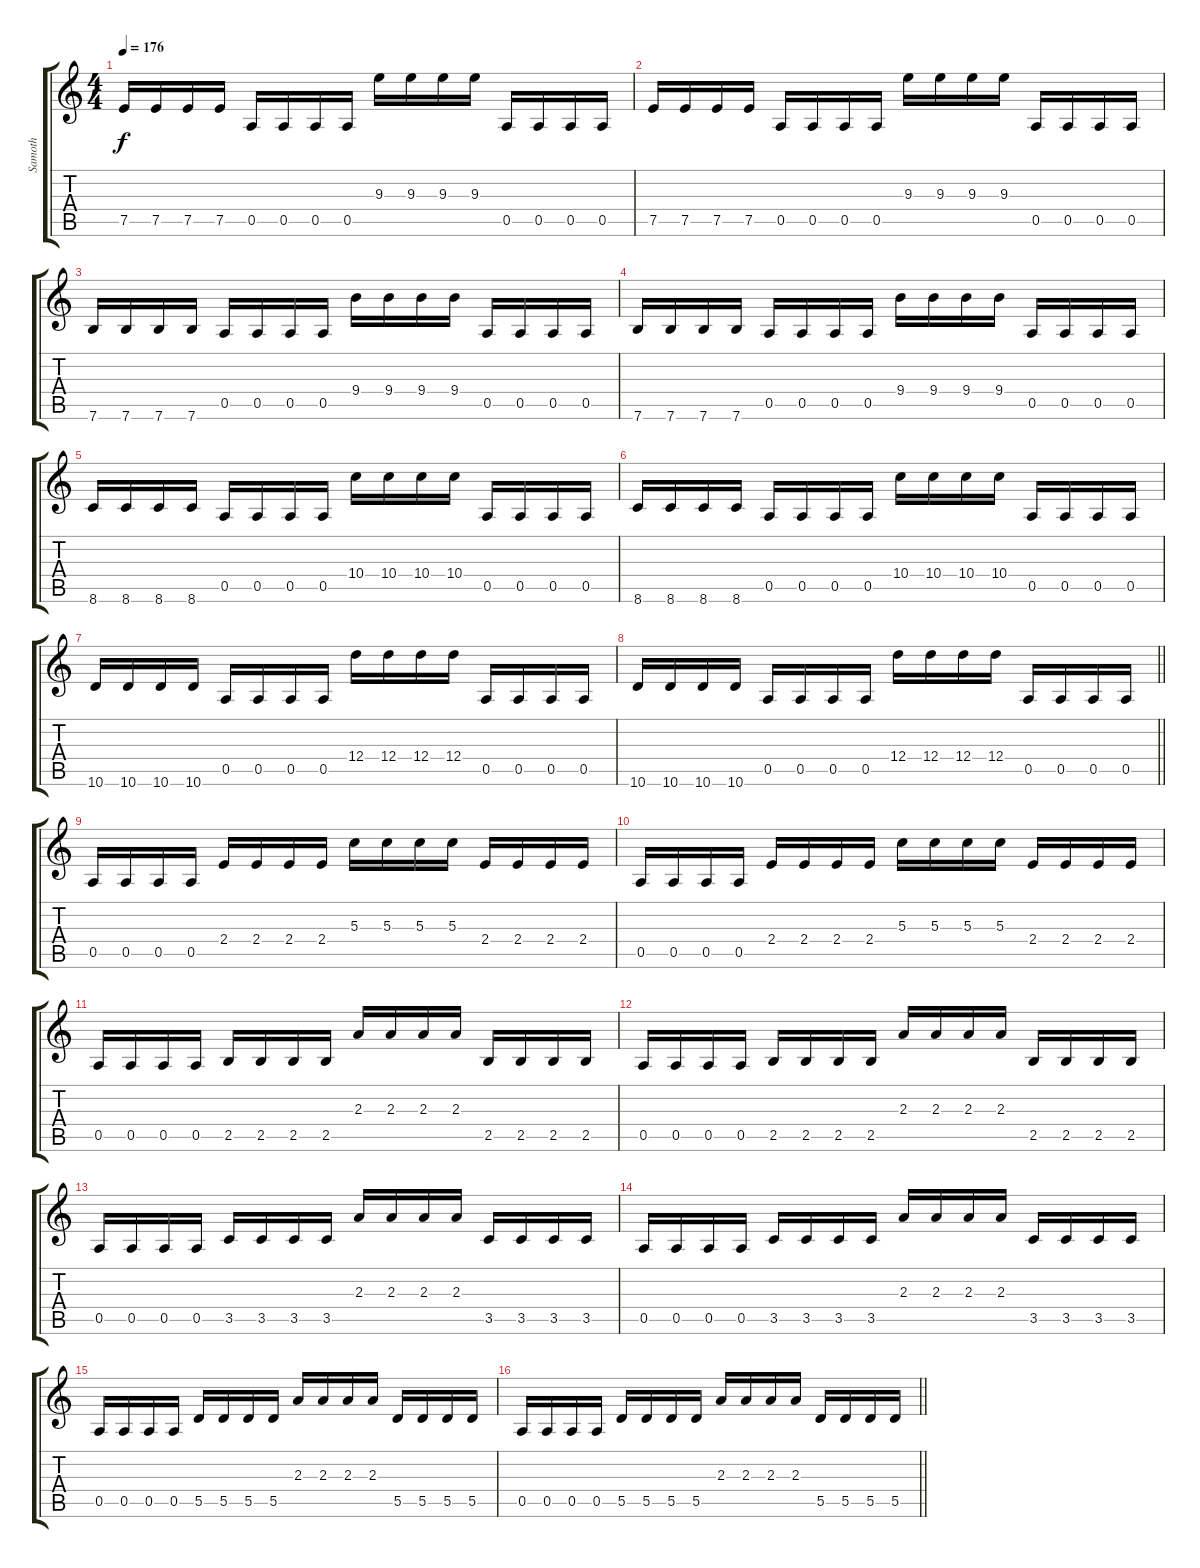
\track ("Samoth" "Samoth") {instrument overdrivenguitar}
\staff {score tabs}
\tuning (E4 B3 G3 D3 A2 E2) {hide}
\ts (4 4)
\section ("" "")
\tempo 176
\clef g2
\ks c
7.5.16{dy f} 7.5.16 7.5.16 7.5.16 0.5.16 0.5.16 0.5.16 0.5.16 9.3.16 9.3.16 9.3.16 9.3.16 0.5.16 0.5.16 0.5.16 0.5.16 |
7.5.16 7.5.16 7.5.16 7.5.16 0.5.16 0.5.16 0.5.16 0.5.16 9.3.16 9.3.16 9.3.16 9.3.16 0.5.16 0.5.16 0.5.16 0.5.16 |
7.6.16 7.6.16 7.6.16 7.6.16 0.5.16 0.5.16 0.5.16 0.5.16 9.4.16 9.4.16 9.4.16 9.4.16 0.5.16 0.5.16 0.5.16 0.5.16 |
7.6.16 7.6.16 7.6.16 7.6.16 0.5.16 0.5.16 0.5.16 0.5.16 9.4.16 9.4.16 9.4.16 9.4.16 0.5.16 0.5.16 0.5.16 0.5.16 |
8.6.16 8.6.16 8.6.16 8.6.16 0.5.16 0.5.16 0.5.16 0.5.16 10.4.16 10.4.16 10.4.16 10.4.16 0.5.16 0.5.16 0.5.16 0.5.16 |
8.6.16 8.6.16 8.6.16 8.6.16 0.5.16 0.5.16 0.5.16 0.5.16 10.4.16 10.4.16 10.4.16 10.4.16 0.5.16 0.5.16 0.5.16 0.5.16 |
10.6.16 10.6.16 10.6.16 10.6.16 0.5.16 0.5.16 0.5.16 0.5.16 12.4.16 12.4.16 12.4.16 12.4.16 0.5.16 0.5.16 0.5.16 0.5.16 |
\barLineRight lightlight
10.6.16 10.6.16 10.6.16 10.6.16 0.5.16 0.5.16 0.5.16 0.5.16 12.4.16 12.4.16 12.4.16 12.4.16 0.5.16 0.5.16 0.5.16 0.5.16 |
0.5.16 0.5.16 0.5.16 0.5.16 2.4.16 2.4.16 2.4.16 2.4.16 5.3.16 5.3.16 5.3.16 5.3.16 2.4.16 2.4.16 2.4.16 2.4.16 |
0.5.16 0.5.16 0.5.16 0.5.16 2.4.16 2.4.16 2.4.16 2.4.16 5.3.16 5.3.16 5.3.16 5.3.16 2.4.16 2.4.16 2.4.16 2.4.16 |
0.5.16 0.5.16 0.5.16 0.5.16 2.5.16 2.5.16 2.5.16 2.5.16 2.3.16 2.3.16 2.3.16 2.3.16 2.5.16 2.5.16 2.5.16 2.5.16 |
0.5.16 0.5.16 0.5.16 0.5.16 2.5.16 2.5.16 2.5.16 2.5.16 2.3.16 2.3.16 2.3.16 2.3.16 2.5.16 2.5.16 2.5.16 2.5.16 |
0.5.16 0.5.16 0.5.16 0.5.16 3.5.16 3.5.16 3.5.16 3.5.16 2.3.16 2.3.16 2.3.16 2.3.16 3.5.16 3.5.16 3.5.16 3.5.16 |
0.5.16 0.5.16 0.5.16 0.5.16 3.5.16 3.5.16 3.5.16 3.5.16 2.3.16 2.3.16 2.3.16 2.3.16 3.5.16 3.5.16 3.5.16 3.5.16 |
0.5.16 0.5.16 0.5.16 0.5.16 5.5.16 5.5.16 5.5.16 5.5.16 2.3.16 2.3.16 2.3.16 2.3.16 5.5.16 5.5.16 5.5.16 5.5.16 |
\barLineRight lightlight
0.5.16 0.5.16 0.5.16 0.5.16 5.5.16 5.5.16 5.5.16 5.5.16 2.3.16 2.3.16 2.3.16 2.3.16 5.5.16 5.5.16 5.5.16 5.5.16
